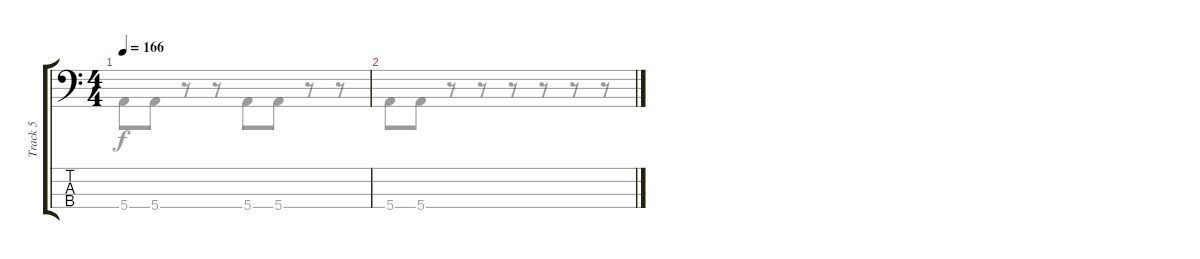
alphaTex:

\track ("Track 5" "Track 5") {instrument electricbassfinger}
\staff {score tabs}
\tuning (G2 D2 A1 E1) {hide}
\voice
\ts (4 4)
\tempo 166
\clef f4
\ks c
|
\voice
\clef f4
\ks c
5.4.8{dy f} 5.4.8 r.8 r.8 5.4.8 5.4.8 r.8 r.8 |
5.4.8 5.4.8 r.8 r.8 r.8 r.8 r.8 r.8
